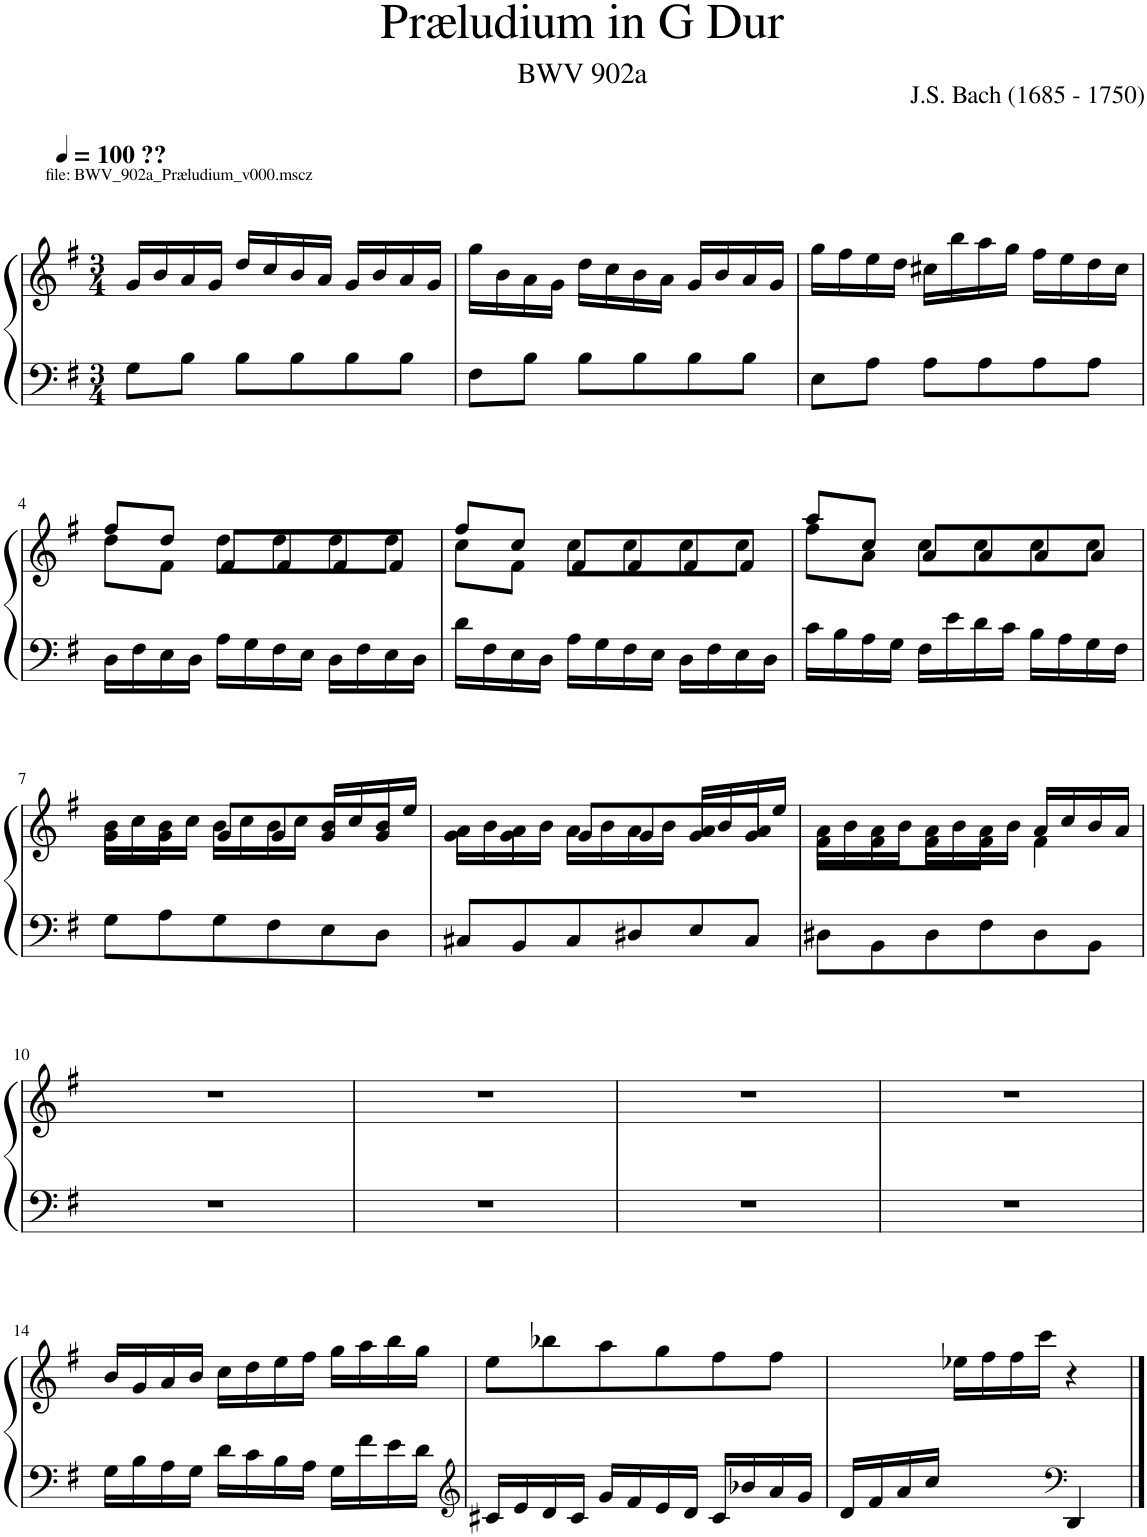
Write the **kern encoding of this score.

**kern	**kern
*part1	*part1
*staff2	*staff1
*I"Piano	*
*I'Pno.	*
*clefF4	*clefG2
*k[f#]	*k[f#]
*M3/4	*M3/4
*MM100	*MM100
=1	=1
!	!LO:TX:a:t=file&colon; BWV_902a_Præludium_v000.mscz
!	!LO:TX:a:B:t=??
8G\L	16g/LL
.	16b/
8B\J	16a/
.	16g/JJ
8B\L	16dd/LL
.	16cc/
8B\	16b/
.	16a/JJ
8B\	16g/LL
.	16b/
8B\J	16a/
.	16g/JJ
=2	=2
8F#\L	16gg\LL
.	16b\
8B\J	16a\
.	16g\JJ
8B\L	16dd\LL
.	16cc\
8B\	16b\
.	16a\JJ
8B\	16g/LL
.	16b/
8B\J	16a/
.	16g/JJ
=3	=3
8E\L	16gg\LL
.	16ff#\
8A\J	16ee\
.	16dd\JJ
8A\L	16cc#X\LL
.	16bb\
8A\	16aa\
.	16gg\JJ
8A\	16ff#\LL
.	16ee\
8A\J	16dd\
.	16cc#\JJ
!!LO:LB:g=z
=4	=4
*	*^
16D\LL	8dd\L	8ff#/L
16F#\	.	.
16E\	8f#\J	8dd/J
16D\JJ	.	.
16A\LL	8f#/L	8dd\L
16G\	.	.
16F#\	8f#/	8dd\
16E\JJ	.	.
16D\LL	8f#/	8dd\
16F#\	.	.
16E\	8f#/J	8dd\J
16D\JJ	.	.
=5	=5	=5
16d\LL	8cc\L	8ff#/L
16F#\	.	.
16E\	8f#\J	8cc/J
16D\JJ	.	.
16A\LL	8f#/L	8cc\L
16G\	.	.
16F#\	8f#/	8cc\
16E\JJ	.	.
16D\LL	8f#/	8cc\
16F#\	.	.
16E\	8f#/J	8cc\J
16D\JJ	.	.
=6	=6	=6
16c\LL	8ff#\L	8aa/L
16B\	.	.
16A\	8a\J	8cc/J
16G\JJ	.	.
16F#\LL	8a/L	8cc\L
16e\	.	.
16d\	8a/	8cc\
16c\JJ	.	.
16B\LL	8a/	8cc\
16A\	.	.
16G\	8a/J	8cc\J
16F#\JJ	.	.
!!LO:LB:g=z	!!
=7	=7	=7
8G\L	8g\L	16b\LL
.	.	16cc\
8A\	8g\J	16b\
.	.	16cc\JJ
8G\	8g/L	16b\LL
.	.	16cc\
8F#\	8g/	16b\
.	.	16cc\JJ
8E\	8g/	16b/LL
.	.	16cc/
8D\J	8g/J	16b/
.	.	16ee/JJ
=8	=8	=8
8C#X/L	8g\L	16a\LL
.	.	16b\
8BB/	8g\J	16a\
.	.	16b\JJ
8C#/	8g/L	16a\LL
.	.	16b\
8D#X/	8g/	16a\
.	.	16b\JJ
8E/	8g/	16a/LL
.	.	16b/
8C#/J	8g/J	16a/
.	.	16ee/JJ
=9	=9	=9
8D#X\L	8f#\L	16a\LL
.	.	16b\
8BB\	8f#\	16a\
.	.	16b\JJ
8D#\	8f#\	16a\LL
.	.	16b\
8F#\	8f#\J	16a\
.	.	16b\JJ
8D#\	4f#\	16a/LL
.	.	16cc/
8BB\J	.	16b/
.	.	16a/JJ
*	*v	*v
!!LO:LB:g=z
=10	=10
2.r	2.r
=11	=11
2.r	2.r
=12	=12
2.r	2.r
=13	=13
2.r	2.r
!!LO:LB:g=z
=14	=14
16G\LL	16b/LL
16B\	16g/
16A\	16a/
16G\JJ	16b/JJ
16d\LL	16cc\LL
16c\	16dd\
16B\	16ee\
16A\JJ	16ff#\JJ
16G\LL	16gg\LL
16f#\	16aa\
16e\	16bb\
16d\JJ	16gg\JJ
=15	=15
*clefG2	*
16c#X/LL	8ee\L
16e/	.
16d/	8bb-X\
16c#/JJ	.
16g/LL	8aa\
16f#/	.
16e/	8gg\
16d/JJ	.
16c#/LL	8ff#\
16b-X/	.
16a/	8ff#\J
16g/JJ	.
=16	=16
16d/LL	4ryy
16f#/	.
16a/	.
16cc/JJ	.
4ryy	16ee-X\LL
.	16ff#\
.	16ff#\
.	16ccc\JJ
*clefF4	*
4DD/	4r
==	==
*-	*-
